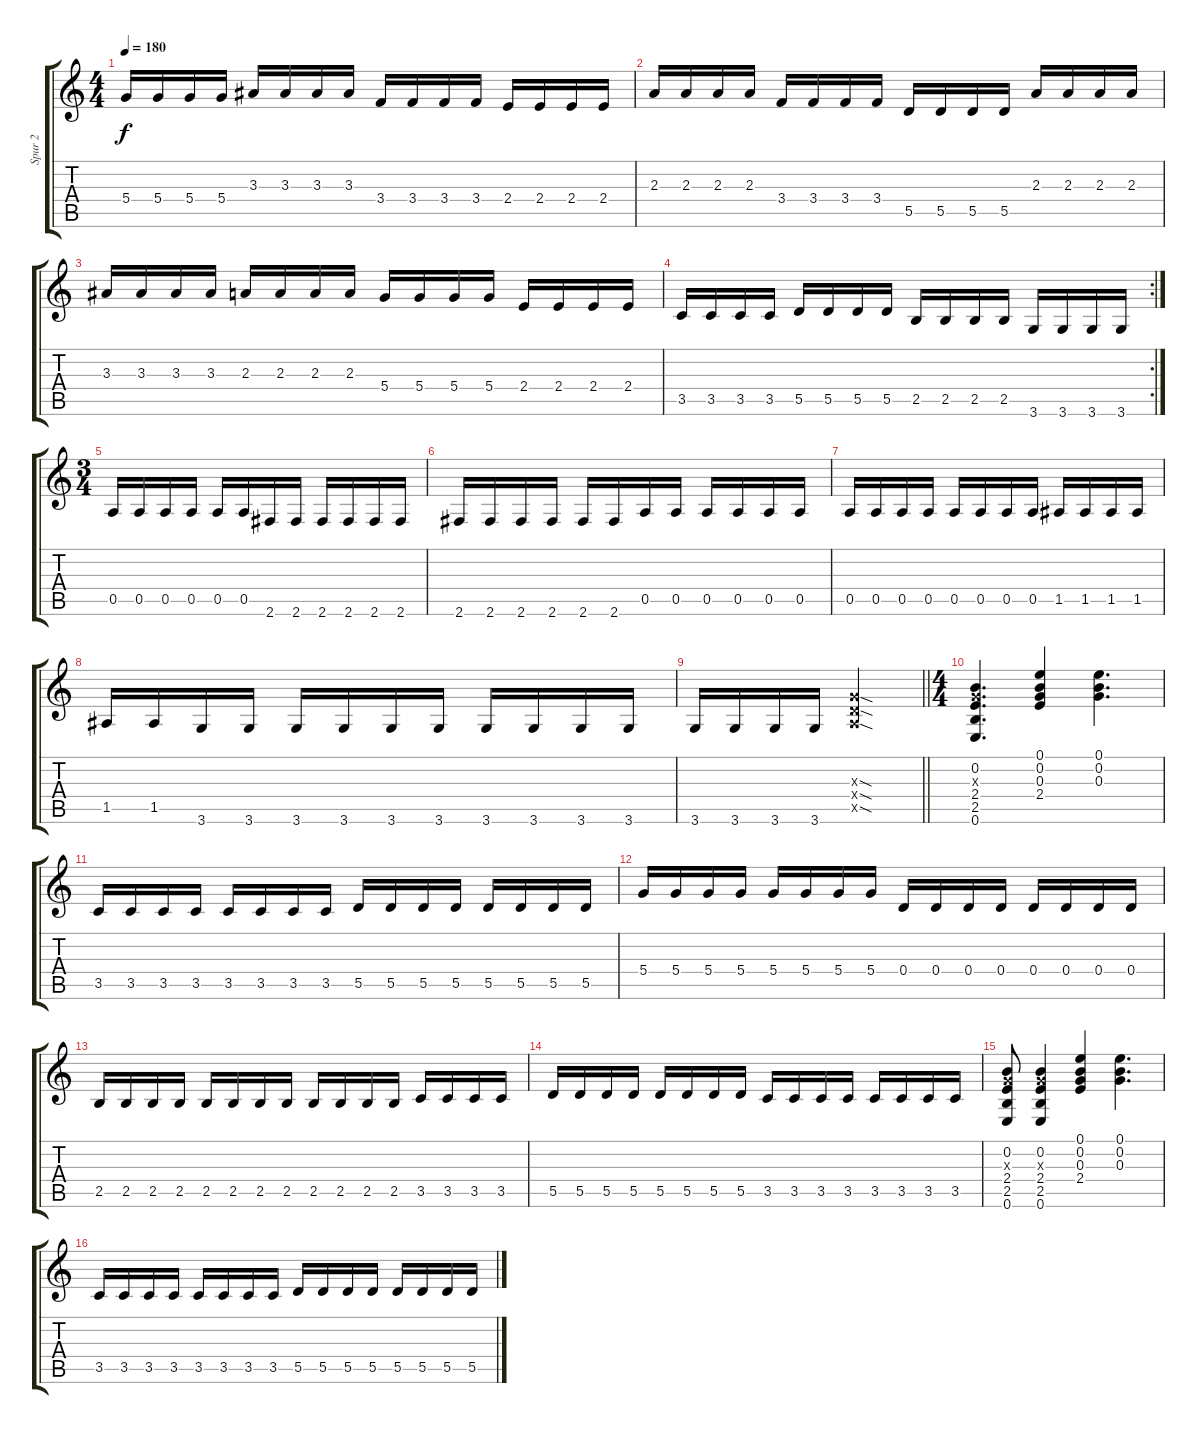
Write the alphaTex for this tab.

\track ("Spur 2" "Spur 2") {instrument distortionguitar}
\staff {score tabs}
\tuning (E4 B3 G3 D3 A2 E2) {hide}
\ts (4 4)
\tempo 180
\clef g2
\ks c
5.4.16{dy f} 5.4.16 5.4.16 5.4.16 3.3.16 3.3.16 3.3.16 3.3.16 3.4.16 3.4.16 3.4.16 3.4.16 2.4.16 2.4.16 2.4.16 2.4.16 |
2.3.16 2.3.16 2.3.16 2.3.16 3.4.16 3.4.16 3.4.16 3.4.16 5.5.16 5.5.16 5.5.16 5.5.16 2.3.16 2.3.16 2.3.16 2.3.16 |
3.3.16 3.3.16 3.3.16 3.3.16 2.3.16 2.3.16 2.3.16 2.3.16 5.4.16 5.4.16 5.4.16 5.4.16 2.4.16 2.4.16 2.4.16 2.4.16 |
\rc 2
3.5.16 3.5.16 3.5.16 3.5.16 5.5.16 5.5.16 5.5.16 5.5.16 2.5.16 2.5.16 2.5.16 2.5.16 3.6.16 3.6.16 3.6.16 3.6.16 |
\ts (3 4)
0.5.16 0.5.16 0.5.16 0.5.16 0.5.16 0.5.16 2.6.16 2.6.16 2.6.16 2.6.16 2.6.16 2.6.16 |
2.6.16 2.6.16 2.6.16 2.6.16 2.6.16 2.6.16 0.5.16 0.5.16 0.5.16 0.5.16 0.5.16 0.5.16 |
0.5.16 0.5.16 0.5.16 0.5.16 0.5.16 0.5.16 0.5.16 0.5.16 1.5.16 1.5.16 1.5.16 1.5.16 |
1.5.16 1.5.16 3.6.16 3.6.16 3.6.16 3.6.16 3.6.16 3.6.16 3.6.16 3.6.16 3.6.16 3.6.16 |
\barLineRight lightlight
3.6.16 3.6.16 3.6.16 3.6.16 (0.3{sod x} 0.4{sod x} 0.5{sod x}).2 |
\ts (4 4)
(0.2 0.3{x} 2.4 2.5 0.6).4{d} (0.1 0.2 0.3 2.4).4 (0.1 0.2 0.3).4{d} |
3.5.16 3.5.16 3.5.16 3.5.16 3.5.16 3.5.16 3.5.16 3.5.16 5.5.16 5.5.16 5.5.16 5.5.16 5.5.16 5.5.16 5.5.16 5.5.16 |
5.4.16 5.4.16 5.4.16 5.4.16 5.4.16 5.4.16 5.4.16 5.4.16 0.4.16 0.4.16 0.4.16 0.4.16 0.4.16 0.4.16 0.4.16 0.4.16 |
2.5.16 2.5.16 2.5.16 2.5.16 2.5.16 2.5.16 2.5.16 2.5.16 2.5.16 2.5.16 2.5.16 2.5.16 3.5.16 3.5.16 3.5.16 3.5.16 |
5.5.16 5.5.16 5.5.16 5.5.16 5.5.16 5.5.16 5.5.16 5.5.16 3.5.16 3.5.16 3.5.16 3.5.16 3.5.16 3.5.16 3.5.16 3.5.16 |
(0.2 0.3{x} 2.4 2.5 0.6).8 (0.2 0.3{x} 2.4 2.5 0.6).4 (0.1 0.2 0.3 2.4).4 (0.1 0.2 0.3).4{d} |
3.5.16 3.5.16 3.5.16 3.5.16 3.5.16 3.5.16 3.5.16 3.5.16 5.5.16 5.5.16 5.5.16 5.5.16 5.5.16 5.5.16 5.5.16 5.5.16
